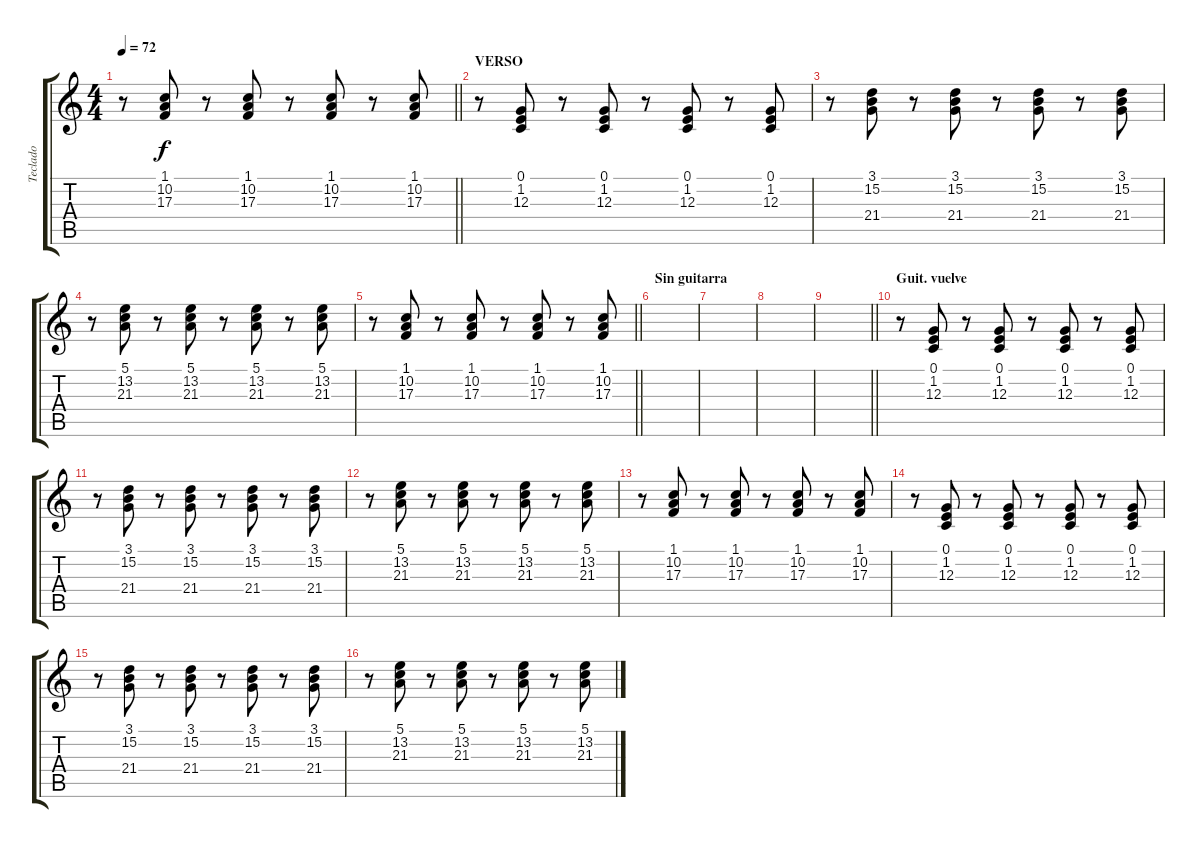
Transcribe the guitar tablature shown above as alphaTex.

\track ("Teclado" "Teclado") {instrument acousticgrandpiano}
\staff {score tabs}
\tuning (E4 B3 G3 D3 A2 E2) {hide}
\ts (4 4)
\tempo 72
\clef g2
\barLineRight lightlight
\ks c
r.8{dy f} (1.1 10.2 17.3).8 r.8 (1.1 10.2 17.3).8 r.8 (1.1 10.2 17.3).8 r.8 (1.1 10.2 17.3).8 |
\section ("" "VERSO")
r.8 (0.1 1.2 12.3).8 r.8 (0.1 1.2 12.3).8 r.8 (0.1 1.2 12.3).8 r.8 (0.1 1.2 12.3).8 |
r.8 (3.1 15.2 21.4).8 r.8 (3.1 15.2 21.4).8 r.8 (3.1 15.2 21.4).8 r.8 (3.1 15.2 21.4).8 |
r.8 (5.1 13.2 21.3).8 r.8 (5.1 13.2 21.3).8 r.8 (5.1 13.2 21.3).8 r.8 (5.1 13.2 21.3).8 |
\barLineRight lightlight
r.8 (1.1 10.2 17.3).8 r.8 (1.1 10.2 17.3).8 r.8 (1.1 10.2 17.3).8 r.8 (1.1 10.2 17.3).8 |
\section ("" "Sin guitarra")
|
|
|
\barLineRight lightlight
|
\section ("" "Guit. vuelve")
r.8 (0.1 1.2 12.3).8 r.8 (0.1 1.2 12.3).8 r.8 (0.1 1.2 12.3).8 r.8 (0.1 1.2 12.3).8 |
r.8 (3.1 15.2 21.4).8 r.8 (3.1 15.2 21.4).8 r.8 (3.1 15.2 21.4).8 r.8 (3.1 15.2 21.4).8 |
r.8 (5.1 13.2 21.3).8 r.8 (5.1 13.2 21.3).8 r.8 (5.1 13.2 21.3).8 r.8 (5.1 13.2 21.3).8 |
r.8 (1.1 10.2 17.3).8 r.8 (1.1 10.2 17.3).8 r.8 (1.1 10.2 17.3).8 r.8 (1.1 10.2 17.3).8 |
r.8 (0.1 1.2 12.3).8 r.8 (0.1 1.2 12.3).8 r.8 (0.1 1.2 12.3).8 r.8 (0.1 1.2 12.3).8 |
r.8 (3.1 15.2 21.4).8 r.8 (3.1 15.2 21.4).8 r.8 (3.1 15.2 21.4).8 r.8 (3.1 15.2 21.4).8 |
r.8 (5.1 13.2 21.3).8 r.8 (5.1 13.2 21.3).8 r.8 (5.1 13.2 21.3).8 r.8 (5.1 13.2 21.3).8
